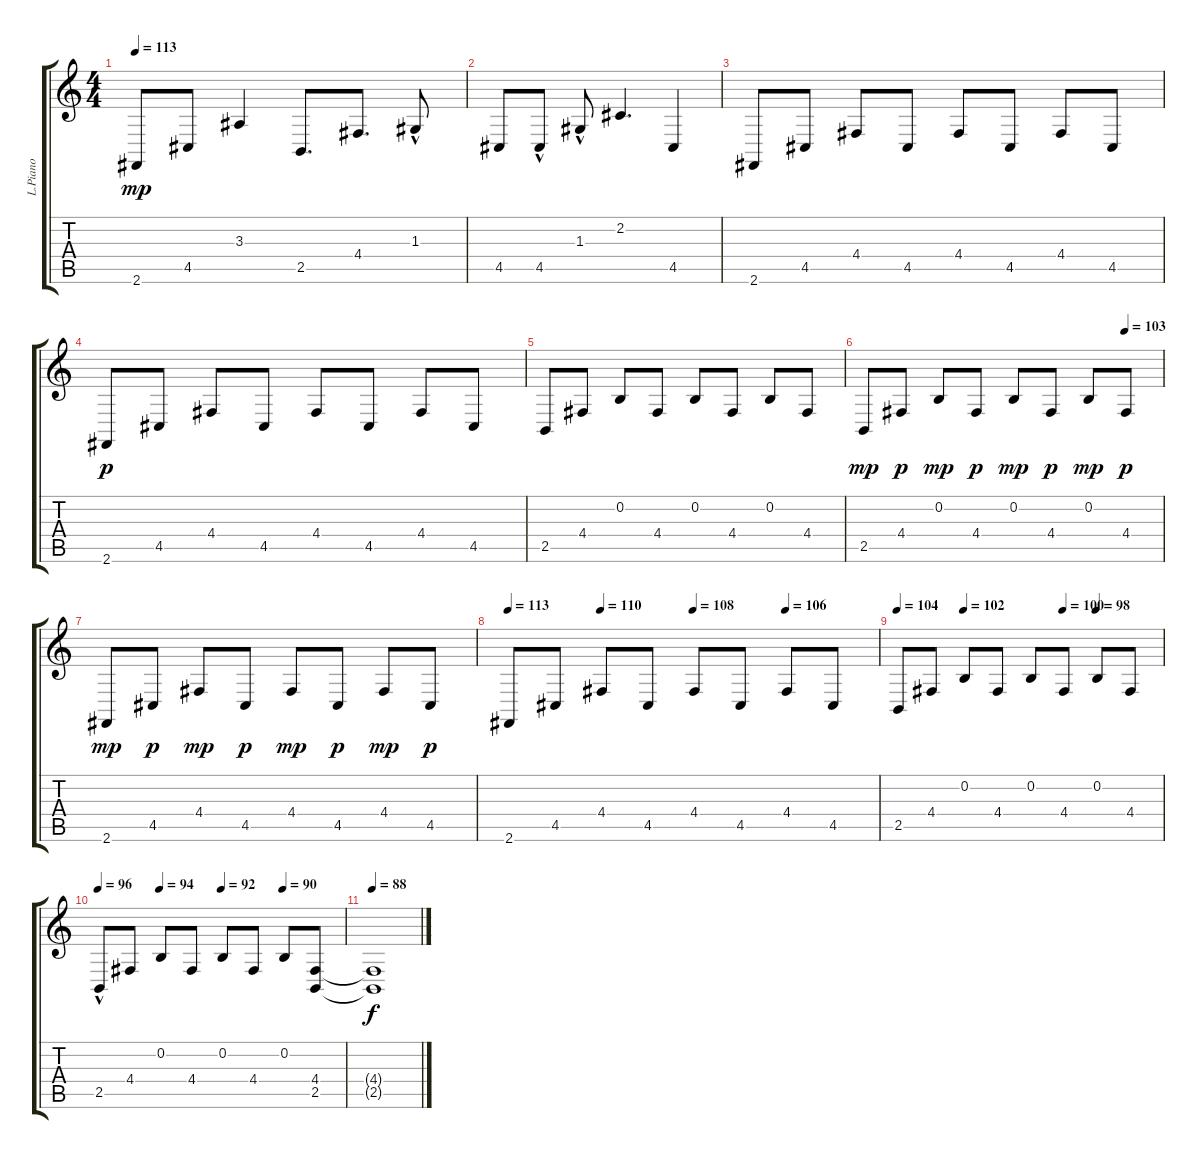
\track ("L.Piano" "L.Piano") {instrument acousticgrandpiano}
\staff {score tabs}
\tuning (E4 B3 G3 D3 A2 E2) {hide}
\ts (4 4)
\tempo 113
\clef g2
\ks c
2.6.8{dy mp} 4.5.8 3.3.4 2.5.8{d} 4.4.8{d} 1.3{hac}.8 |
4.5.8 4.5{hac}.8 1.3{hac}.8 2.2.4{d} 4.5.4 |
2.6.8 4.5.8 4.4.8 4.5.8 4.4.8 4.5.8 4.4.8 4.5.8 |
2.6.8{dy p} 4.5.8 4.4.8 4.5.8 4.4.8 4.5.8 4.4.8 4.5.8 |
2.5.8 4.4.8 0.2.8 4.4.8 0.2.8 4.4.8 0.2.8 4.4.8 |
\tempo (103 0.875)
2.5.8{dy mp} 4.4.8{dy p} 0.2.8{dy mp} 4.4.8{dy p} 0.2.8{dy mp} 4.4.8{dy p} 0.2.8{dy mp} 4.4.8{dy p} |
2.6.8{dy mp} 4.5.8{dy p} 4.4.8{dy mp} 4.5.8{dy p} 4.4.8{dy mp} 4.5.8{dy p} 4.4.8{dy mp} 4.5.8{dy p} |
\tempo 113
\tempo (110 0.25)
\tempo (108 0.5)
\tempo (106 0.75)
2.6.8 4.5.8 4.4.8 4.5.8 4.4.8 4.5.8 4.4.8 4.5.8 |
\tempo 104
\tempo (102 0.25)
\tempo (100 0.625)
\tempo (98 0.75)
2.5.8 4.4.8 0.2.8 4.4.8 0.2.8 4.4.8 0.2.8 4.4.8 |
\tempo 96
\tempo (94 0.25)
\tempo (92 0.5)
\tempo (90 0.75)
2.5{hac}.8 4.4.8 0.2.8 4.4.8 0.2.8 4.4.8 0.2.8 (4.4 2.5).8 |
\tempo 88
(4.4{t} 2.5{t}).1{dy f}
